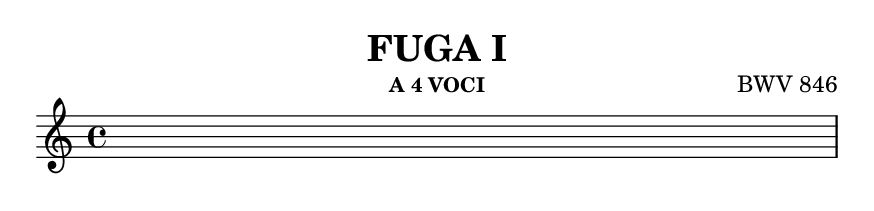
%% Generated by lilypond-book
%% Options: [exampleindent=10.16\mm,indent=0\mm,line-width=160\mm,noragged-right,papersize="a5",quote]
\include "lilypond-book-preamble.ly"


% ****************************************************************
% Start cut-&-pastable-section
% ****************************************************************

#(ly:set-option 'eps-box-padding 3.000000)



\paper {
  #(set-paper-size "a5")
  indent = 0\mm
  line-width = 160\mm
  % offset the left padding, also add 1mm as lilypond creates cropped
  % images with a little space on the right
  line-width = #(- line-width (* mm  3.000000) (* mm 1))
  ragged-right = ##f
  line-width = 160\mm - 2.0 * 10.16\mm
  % offset the left padding, also add 1mm as lilypond creates cropped
  % images with a little space on the right
  line-width = #(- line-width (* mm  3.000000) (* mm 1))
}

\layout {
  
}




% ****************************************************************
% ly snippet:
% ****************************************************************
\sourcefileline 1120
\book {
  \paper {
    indent = 0\mm
    scoreTitleMarkup = \markup {
      \fill-line {
        \null
        \override #`(direction . ,UP) {
          \dir-column {
            \center-align \fontsize #-1 \bold
              \fromproperty #'header:mycustomtext %% Camp definit per l'usuari
            \center-align \fontsize #4 \bold
              \fromproperty #'header:piece
          }
        }
        \fromproperty #'header:opus
      }
    }
  }
  \header { tagline = ##f }
  \score {
    \header {
      piece = "FUGA I"
      mycustomtext = "A 4 VOCI" %% Camp definit per l'usuari
      opus = "BWV 846"
    }
    { s1 }
  }
}



% ****************************************************************
% end ly snippet
% ****************************************************************
